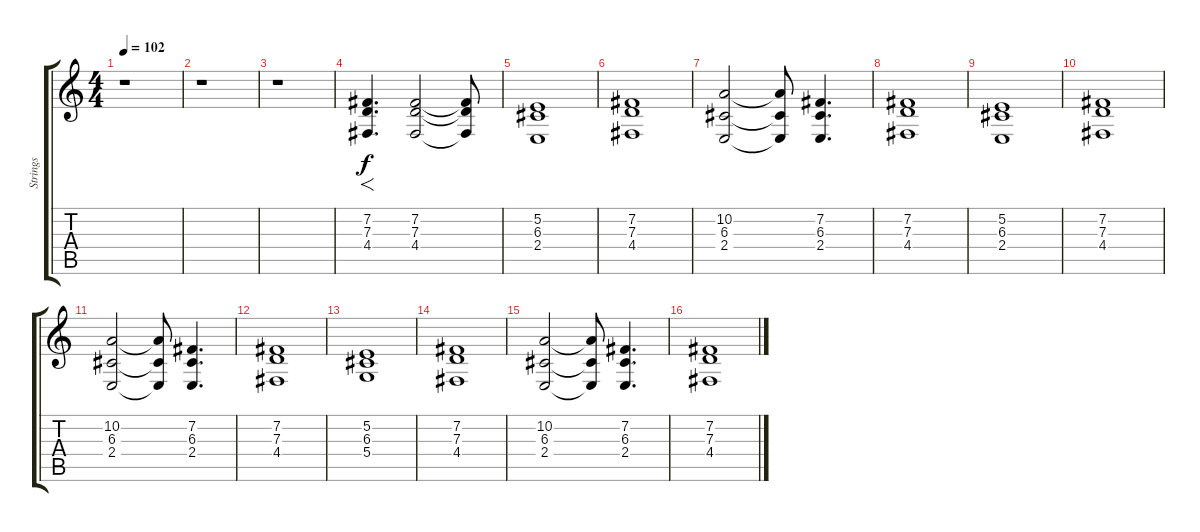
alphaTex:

\track ("Strings" "Strings") {instrument stringensemble1}
\staff {score tabs}
\tuning (E4 B3 G3 D3 A2 E2) {hide}
\ts (4 4)
\tempo 102
\clef g2
\ks c
r.1{dy f} |
r.1 |
r.1 |
(7.2 7.3 4.4).4{f d} (7.2 7.3 4.4).2 (7.2{t} 7.3{t} 4.4{t}).8 |
(5.2 6.3 2.4).1 |
(7.2 7.3 4.4).1 |
(10.2 6.3 2.4).2 (10.2{t} 6.3{t} 2.4{t}).8 (7.2 6.3 2.4).4{d} |
(7.2 7.3 4.4).1 |
(5.2 6.3 2.4).1 |
(7.2 7.3 4.4).1 |
(10.2 6.3 2.4).2 (10.2{t} 6.3{t} 2.4{t}).8 (7.2 6.3 2.4).4{d} |
(7.2 7.3 4.4).1 |
(5.2 6.3 5.4).1 |
(7.2 7.3 4.4).1 |
(10.2 6.3 2.4).2 (10.2{t} 6.3{t} 2.4{t}).8 (7.2 6.3 2.4).4{d} |
(7.2 7.3 4.4).1
